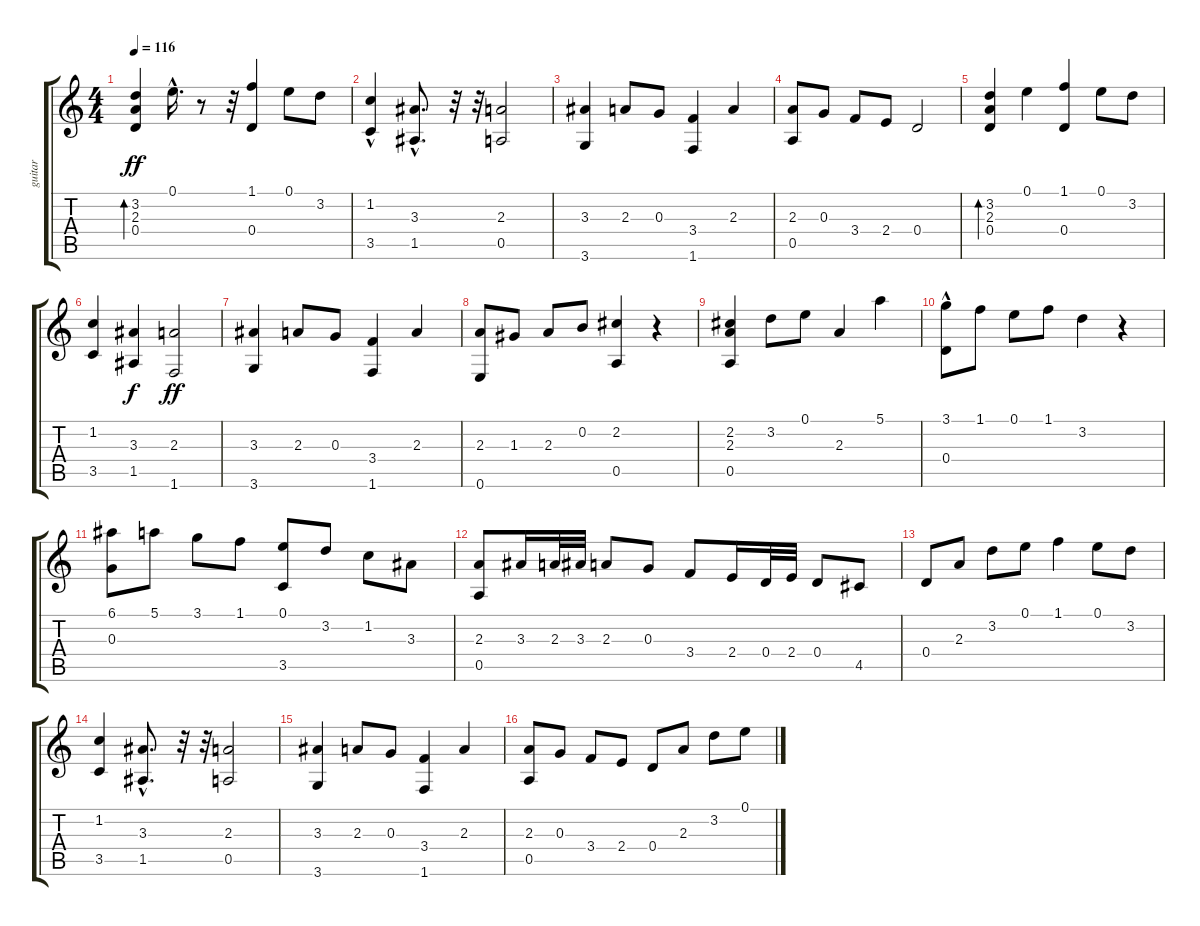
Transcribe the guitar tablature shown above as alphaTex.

\track ("guitar" "guitar") {instrument acousticguitarsteel}
\staff {score tabs}
\tuning (E4 B3 G3 D3 A2 E2) {hide}
\ts (4 4)
\tempo 116
\clef g2
\ks c
(3.2 2.3 0.4).4{bd 240 dy ff instrument acousticguitarsteel} 0.1{hac}.16{d} r.8 r.32 (1.1 0.4).4 0.1.8 3.2.8 |
(1.2{hac} 3.5).4 (3.3{hac} 1.5{hac}).8{d} r.32 r.32 (2.3 0.5).2 |
(3.3 3.6).4 2.3.8 0.3.8 (3.4 1.6).4 2.3.4 |
(2.3 0.5).8 0.3.8 3.4.8 2.4.8 0.4.2 |
(3.2 2.3 0.4).4{bd 240} 0.1.4 (1.1 0.4).4 0.1.8 3.2.8 |
(1.2 3.5).4 (3.3 1.5).4{dy f} (2.3 1.6).2{dy ff} |
(3.3 3.6).4 2.3.8 0.3.8 (3.4 1.6).4 2.3.4 |
(2.3 0.6).8 1.3.8 2.3.8 0.2.8 (2.2 0.5).4 r.4 |
(2.2 2.3 0.5).4 3.2.8 0.1.8 2.3.4 5.1.4 |
(3.1 0.4{hac}).8 1.1.8 0.1.8 1.1.8 3.2.4 r.4 |
(6.1 0.3).8 5.1.8 3.1.8 1.1.8 (0.1 3.5).8 3.2.8 1.2.8 3.3.8 |
(2.3 0.5).8 3.3.16 2.3.32 3.3.32 2.3.8 0.3.8 3.4.8 2.4.16 0.4.32 2.4.32 0.4.8 4.5.8 |
0.4.8 2.3.8 3.2.8 0.1.8 1.1.4 0.1.8 3.2.8 |
(1.2 3.5).4 (3.3{hac} 1.5{hac}).8{d} r.32 r.32 (2.3 0.5).2 |
(3.3 3.6).4 2.3.8 0.3.8 (3.4 1.6).4 2.3.4 |
(2.3 0.5).8 0.3.8 3.4.8 2.4.8 0.4.8 2.3.8 3.2.8 0.1.8
